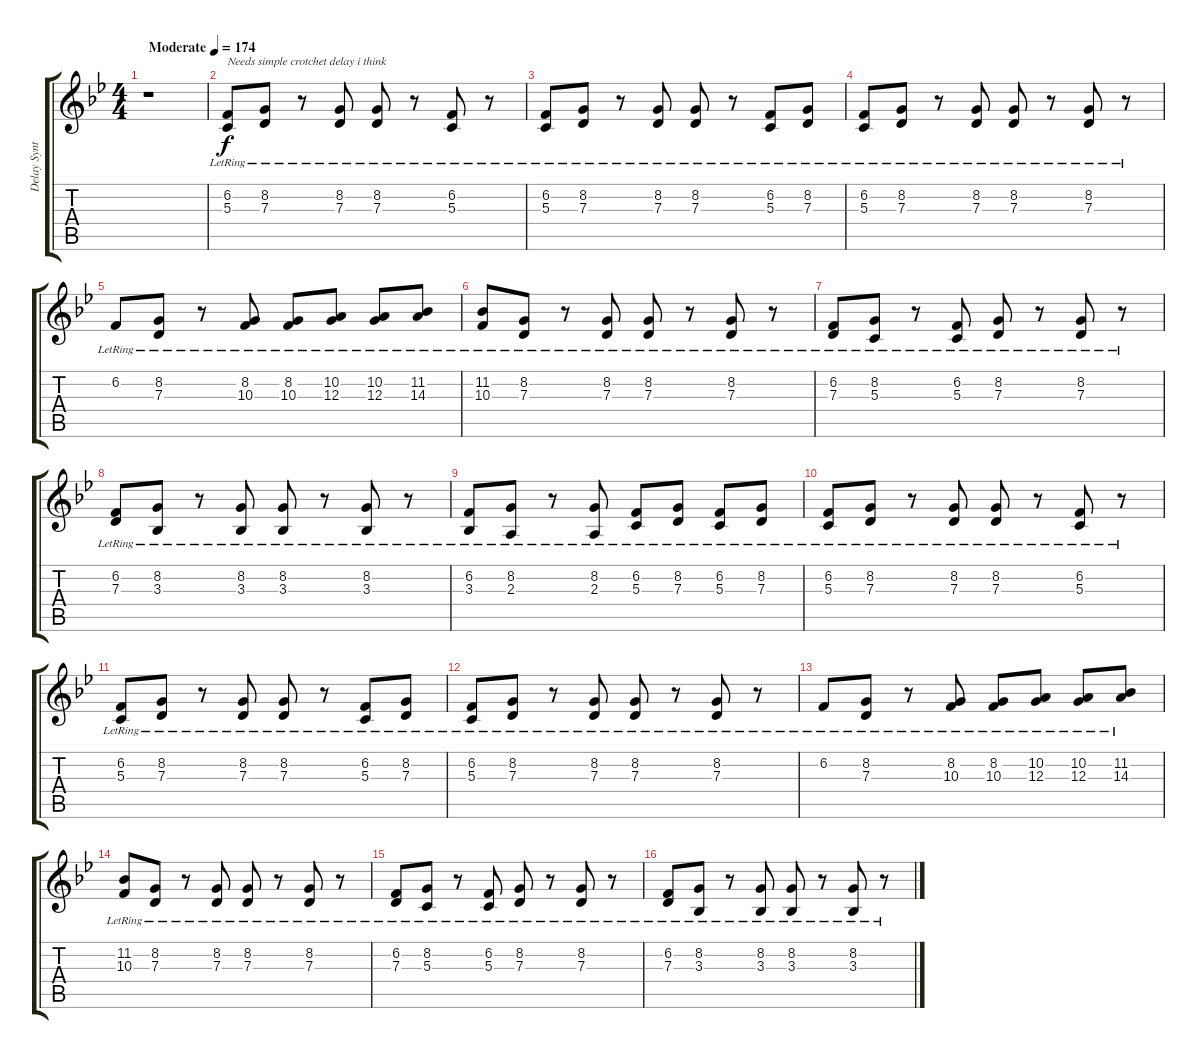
\track ("Delay Synth" "Delay Synt") {instrument electricpiano1}
\staff {score tabs}
\tuning (E4 B3 G3 D3 A2 E2) {hide}
\ts (4 4)
\tempo (174 "Moderate")
\clef g2
\ks gminor
r.1{dy f instrument electricpiano1} |
(6.2{lr} 5.3{lr}).8{txt "Needs simple crotchet delay i think"} (8.2{lr} 7.3{lr}).8 r.8 (8.2{lr} 7.3{lr}).8 (8.2{lr} 7.3{lr}).8 r.8 (6.2{lr} 5.3{lr}).8 r.8 |
(6.2{lr} 5.3{lr}).8 (8.2{lr} 7.3{lr}).8 r.8 (8.2{lr} 7.3{lr}).8 (8.2{lr} 7.3{lr}).8 r.8 (6.2{lr} 5.3{lr}).8 (8.2{lr} 7.3{lr}).8 |
(6.2{lr} 5.3{lr}).8 (8.2{lr} 7.3{lr}).8 r.8 (8.2{lr} 7.3{lr}).8 (8.2{lr} 7.3{lr}).8 r.8 (8.2{lr} 7.3{lr}).8 r.8 |
6.2{lr}.8 (8.2{lr} 7.3{lr}).8 r.8 (8.2{lr} 10.3{lr}).8 (8.2{lr} 10.3{lr}).8 (10.2{lr} 12.3{lr}).8 (10.2{lr} 12.3{lr}).8 (11.2{lr} 14.3{lr}).8 |
(11.2{lr} 10.3{lr}).8 (8.2{lr} 7.3{lr}).8 r.8 (8.2{lr} 7.3{lr}).8 (8.2{lr} 7.3{lr}).8 r.8 (8.2{lr} 7.3{lr}).8 r.8 |
(6.2{lr} 7.3{lr}).8 (8.2{lr} 5.3{lr}).8 r.8 (6.2{lr} 5.3{lr}).8 (8.2{lr} 7.3{lr}).8 r.8 (8.2{lr} 7.3{lr}).8 r.8 |
(6.2{lr} 7.3{lr}).8 (8.2{lr} 3.3{lr}).8 r.8 (8.2{lr} 3.3{lr}).8 (8.2{lr} 3.3{lr}).8 r.8 (8.2{lr} 3.3{lr}).8 r.8 |
(6.2{lr} 3.3{lr}).8 (8.2{lr} 2.3{lr}).8 r.8 (8.2{lr} 2.3{lr}).8 (6.2{lr} 5.3{lr}).8 (8.2{lr} 7.3{lr}).8 (6.2{lr} 5.3{lr}).8 (8.2{lr} 7.3{lr}).8 |
(6.2{lr} 5.3{lr}).8 (8.2{lr} 7.3{lr}).8 r.8 (8.2{lr} 7.3{lr}).8 (8.2{lr} 7.3{lr}).8 r.8 (6.2{lr} 5.3{lr}).8 r.8 |
(6.2{lr} 5.3{lr}).8 (8.2{lr} 7.3{lr}).8 r.8 (8.2{lr} 7.3{lr}).8 (8.2{lr} 7.3{lr}).8 r.8 (6.2{lr} 5.3{lr}).8 (8.2{lr} 7.3{lr}).8 |
(6.2{lr} 5.3{lr}).8 (8.2{lr} 7.3{lr}).8 r.8 (8.2{lr} 7.3{lr}).8 (8.2{lr} 7.3{lr}).8 r.8 (8.2{lr} 7.3{lr}).8 r.8 |
6.2{lr}.8 (8.2{lr} 7.3).8 r.8 (8.2{lr} 10.3{lr}).8 (8.2{lr} 10.3{lr}).8 (10.2{lr} 12.3{lr}).8 (10.2{lr} 12.3{lr}).8 (11.2{lr} 14.3{lr}).8 |
(11.2{lr} 10.3{lr}).8 (8.2{lr} 7.3{lr}).8 r.8 (8.2{lr} 7.3{lr}).8 (8.2{lr} 7.3{lr}).8 r.8 (8.2{lr} 7.3{lr}).8 r.8 |
(6.2{lr} 7.3{lr}).8 (8.2{lr} 5.3{lr}).8 r.8 (6.2{lr} 5.3{lr}).8 (8.2{lr} 7.3{lr}).8 r.8 (8.2{lr} 7.3{lr}).8 r.8 |
(6.2{lr} 7.3{lr}).8 (8.2{lr} 3.3{lr}).8 r.8 (8.2{lr} 3.3{lr}).8 (8.2{lr} 3.3{lr}).8 r.8 (8.2{lr} 3.3{lr}).8 r.8
